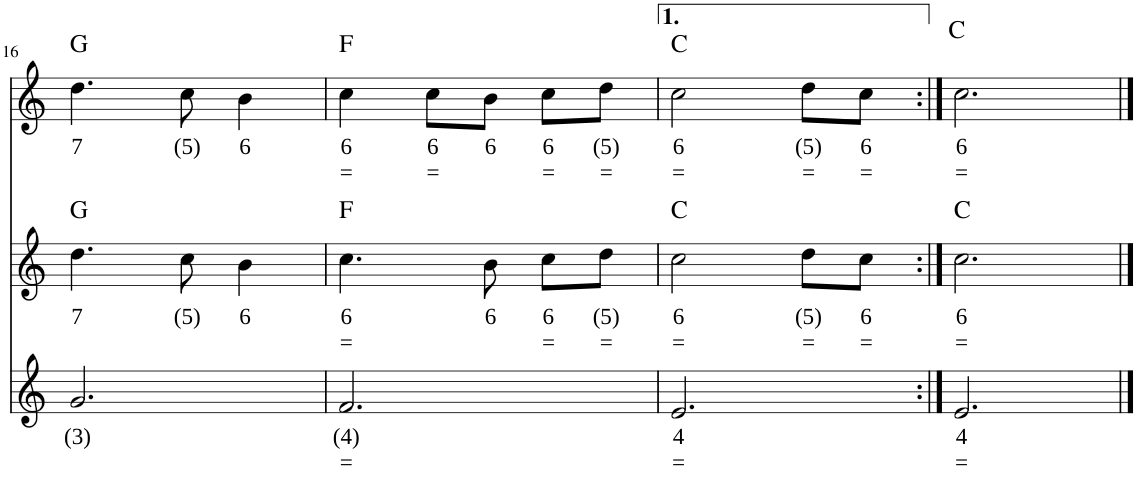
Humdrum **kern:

**kern	**text	**text	**kern	**text	**text	**kern	**text	**text	**harte
*part3	*part3	*part3	*part2	*part2	*part2	*part1	*part1	*part1	*part1
*staff3	*staff3	*staff3	*staff2	*staff2	*staff2	*staff1	*staff1	*staff1	*
*I"Stem	*	*	*I"Stem	*	*	*I"Stem	*	*	*
!!LO:PB:g=z
*clefG2	*	*	*clefG2	*	*	*clefG2	*	*	*
*k[]	*	*	*k[]	*	*	*k[]	*	*	*
*M3/4	*	*	*M3/4	*	*	*M3/4	*	*	*
=16	=16	=16	=16	=16	=16	=16	=16	=16	=16
!	!LO:LY:b	!	!	!LO:LY:b	!	!	!LO:LY:b	!	!LO:H:kt=N.C.
2.g/	(3)	.	4.dd\	7	.	4.dd\	7	.	N
!	!	!	!	!LO:LY:b	!	!	!LO:LY:b	!	!
.	.	.	8cc\	(5)	.	8cc\	(5)	.	.
!	!	!	!	!LO:LY:b	!	!	!LO:LY:b	!	!
.	.	.	4b\	6	.	4b\	6	.	.
=17	=17	=17	=17	=17	=17	=17	=17	=17	=17
!	!LO:LY:b	!LO:LY:b	!	!LO:LY:b	!LO:LY:b	!	!LO:LY:b	!LO:LY:b	!LO:H:kt=N.C.
2.f/	(4)	=	4.cc\	6	=	4cc\	6	=	N
!	!	!	!	!	!	!	!LO:LY:b	!LO:LY:b	!
.	.	.	.	.	.	8cc\L	6	=	.
!	!	!	!	!LO:LY:b	!	!	!LO:LY:b	!	!
.	.	.	8b\	6	.	8b\J	6	.	.
!	!	!	!	!LO:LY:b	!LO:LY:b	!	!LO:LY:b	!LO:LY:b	!
.	.	.	8cc\L	6	=	8cc\L	6	=	.
!	!	!	!	!LO:LY:b	!LO:LY:b	!	!LO:LY:b	!LO:LY:b	!
.	.	.	8dd\J	(5)	=	8dd\J	(5)	=	.
=18	=18	=18	=18	=18	=18	=18	=18	=18	=18
!	!LO:LY:b	!LO:LY:b	!	!LO:LY:b	!LO:LY:b	!	!LO:LY:b	!LO:LY:b	!LO:H:kt=N.C.
2.e/	4	=	2cc\	6	=	2cc\	6	=	N
!	!	!	!	!LO:LY:b	!LO:LY:b	!	!LO:LY:b	!LO:LY:b	!
.	.	.	8dd\L	(5)	=	8dd\L	(5)	=	.
!	!	!	!	!LO:LY:b	!LO:LY:b	!	!LO:LY:b	!LO:LY:b	!
.	.	.	8cc\J	6	=	8cc\J	6	=	.
=19:|!	=19:|!	=19:|!	=19:|!	=19:|!	=19:|!	=19:|!	=19:|!	=19:|!	=19:|!
!	!LO:LY:b	!LO:LY:b	!	!LO:LY:b	!LO:LY:b	!	!LO:LY:b	!LO:LY:b	!LO:H:kt=N.C.
2.e/	4	=	2.cc\	6	=	2.cc\	6	=	N
==	==	==	==	==	==	==	==	==	==
*-	*-	*-	*-	*-	*-	*-	*-	*-	*-
